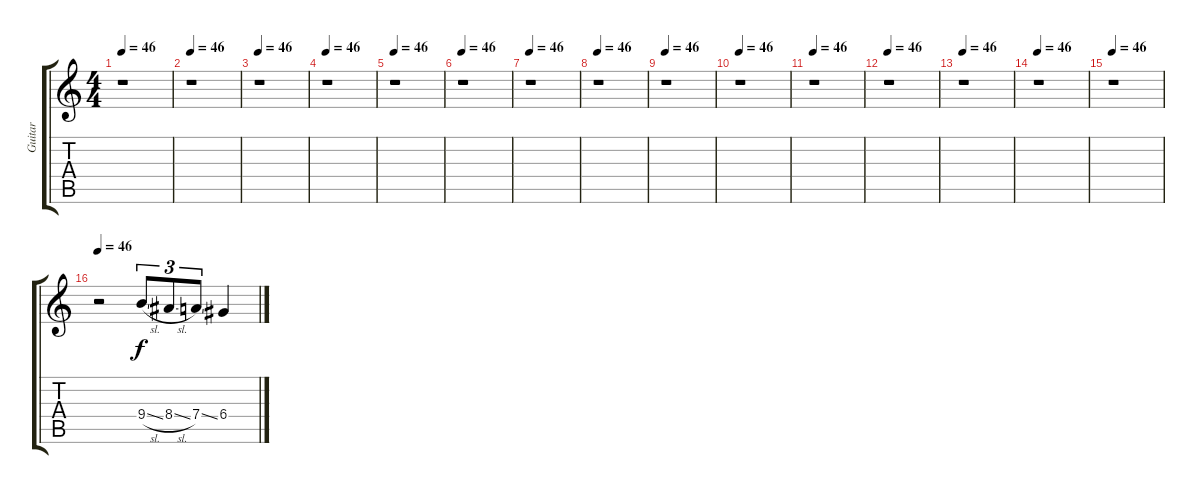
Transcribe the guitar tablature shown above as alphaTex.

\track ("Guitar" "Guitar") {instrument distortionguitar}
\staff {score tabs}
\tuning (E4 B3 G3 D3 A2 E2) {hide}
\ts (4 4)
\tempo 46
\clef g2
\ks c
r.1{dy f instrument distortionguitar} |
\tempo 46
r.1 |
\tempo 46
r.1 |
\tempo 46
r.1 |
\tempo 46
r.1 |
\tempo 46
r.1 |
\tempo 46
r.1 |
\tempo 46
r.1 |
\tempo 46
r.1 |
\tempo 46
r.1 |
\tempo 46
r.1 |
\tempo 46
r.1 |
\tempo 46
r.1 |
\tempo 46
r.1 |
\tempo 46
r.1 |
\tempo 46
r.2 9.4{sl}.8{tu (3 2)} 8.4{sl}.8{tu (3 2)} 7.4{ss}.8{tu (3 2)} 6.4.4
